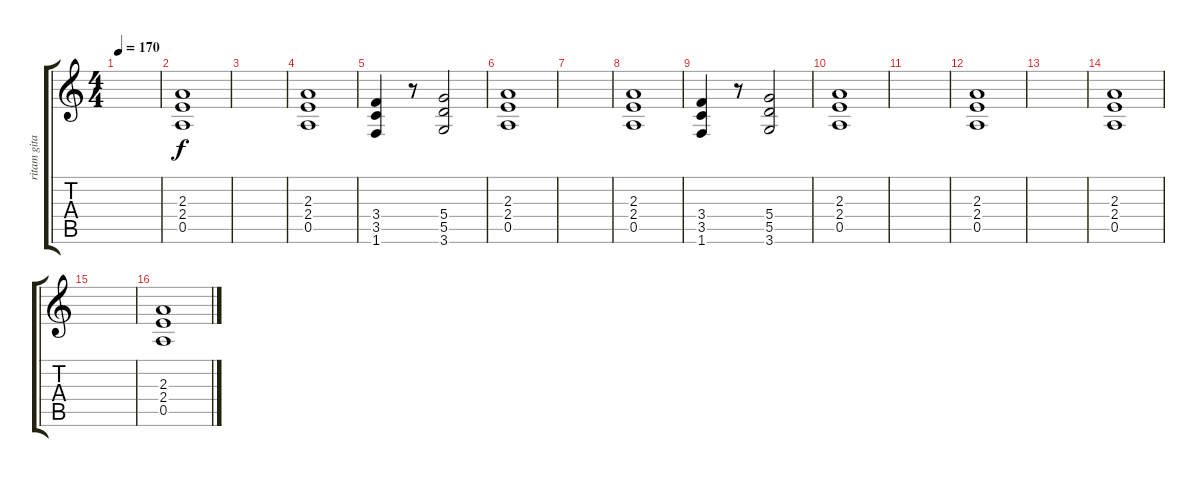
\track ("ritam gitara" "ritam gita") {instrument overdrivenguitar}
\staff {score tabs}
\tuning (E4 B3 G3 D3 A2 E2) {hide}
\ts (4 4)
\tempo 170
\clef g2
\ks c
|
(2.3 2.4 0.5).1 |
|
(2.3 2.4 0.5).1 |
(3.4 3.5 1.6).4 r.8 (5.4 5.5 3.6).2 |
(2.3 2.4 0.5).1 |
|
(2.3 2.4 0.5).1 |
(3.4 3.5 1.6).4 r.8 (5.4 5.5 3.6).2 |
(2.3 2.4 0.5).1 |
|
(2.3 2.4 0.5).1 |
|
(2.3 2.4 0.5).1 |
|
(2.3 2.4 0.5).1
